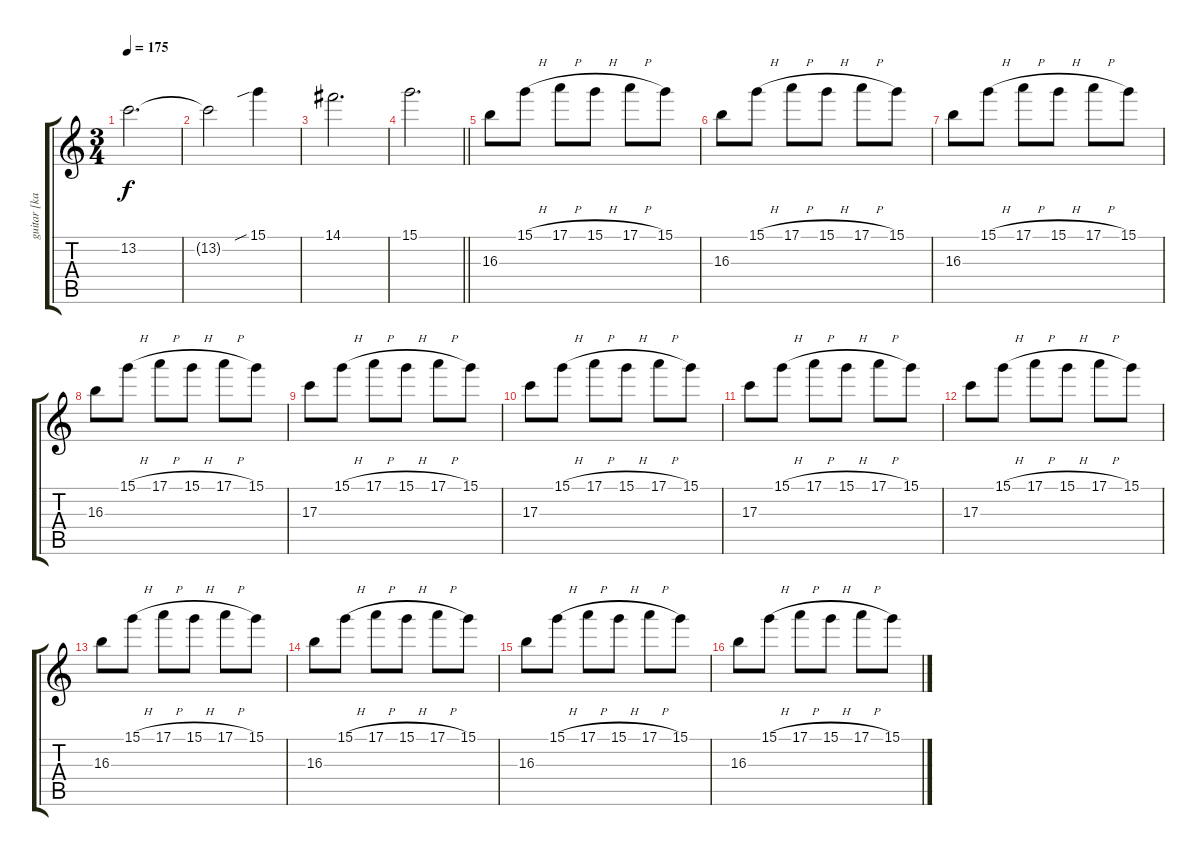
\track ("guitar [karukan]" "guitar [ka") {instrument overdrivenguitar}
\staff {score tabs}
\tuning (E4 B3 G3 D3 A2 E2) {hide}
\ts (3 4)
\tempo 175
\clef g2
\ks c
13.2.2{d dy f} |
13.2{t}.2 15.1{sib}.4 |
14.1.2{d} |
\barLineRight lightlight
15.1.2{d} |
16.3.8 15.1{h}.8 17.1{h}.8 15.1{h}.8 17.1{h}.8 15.1.8 |
16.3.8 15.1{h}.8 17.1{h}.8 15.1{h}.8 17.1{h}.8 15.1.8 |
16.3.8 15.1{h}.8 17.1{h}.8 15.1{h}.8 17.1{h}.8 15.1.8 |
16.3.8 15.1{h}.8 17.1{h}.8 15.1{h}.8 17.1{h}.8 15.1.8 |
17.3.8 15.1{h}.8 17.1{h}.8 15.1{h}.8 17.1{h}.8 15.1.8 |
17.3.8 15.1{h}.8 17.1{h}.8 15.1{h}.8 17.1{h}.8 15.1.8 |
17.3.8 15.1{h}.8 17.1{h}.8 15.1{h}.8 17.1{h}.8 15.1.8 |
17.3.8 15.1{h}.8 17.1{h}.8 15.1{h}.8 17.1{h}.8 15.1.8 |
16.3.8 15.1{h}.8 17.1{h}.8 15.1{h}.8 17.1{h}.8 15.1.8 |
16.3.8 15.1{h}.8 17.1{h}.8 15.1{h}.8 17.1{h}.8 15.1.8 |
16.3.8 15.1{h}.8 17.1{h}.8 15.1{h}.8 17.1{h}.8 15.1.8 |
16.3.8 15.1{h}.8 17.1{h}.8 15.1{h}.8 17.1{h}.8 15.1.8
